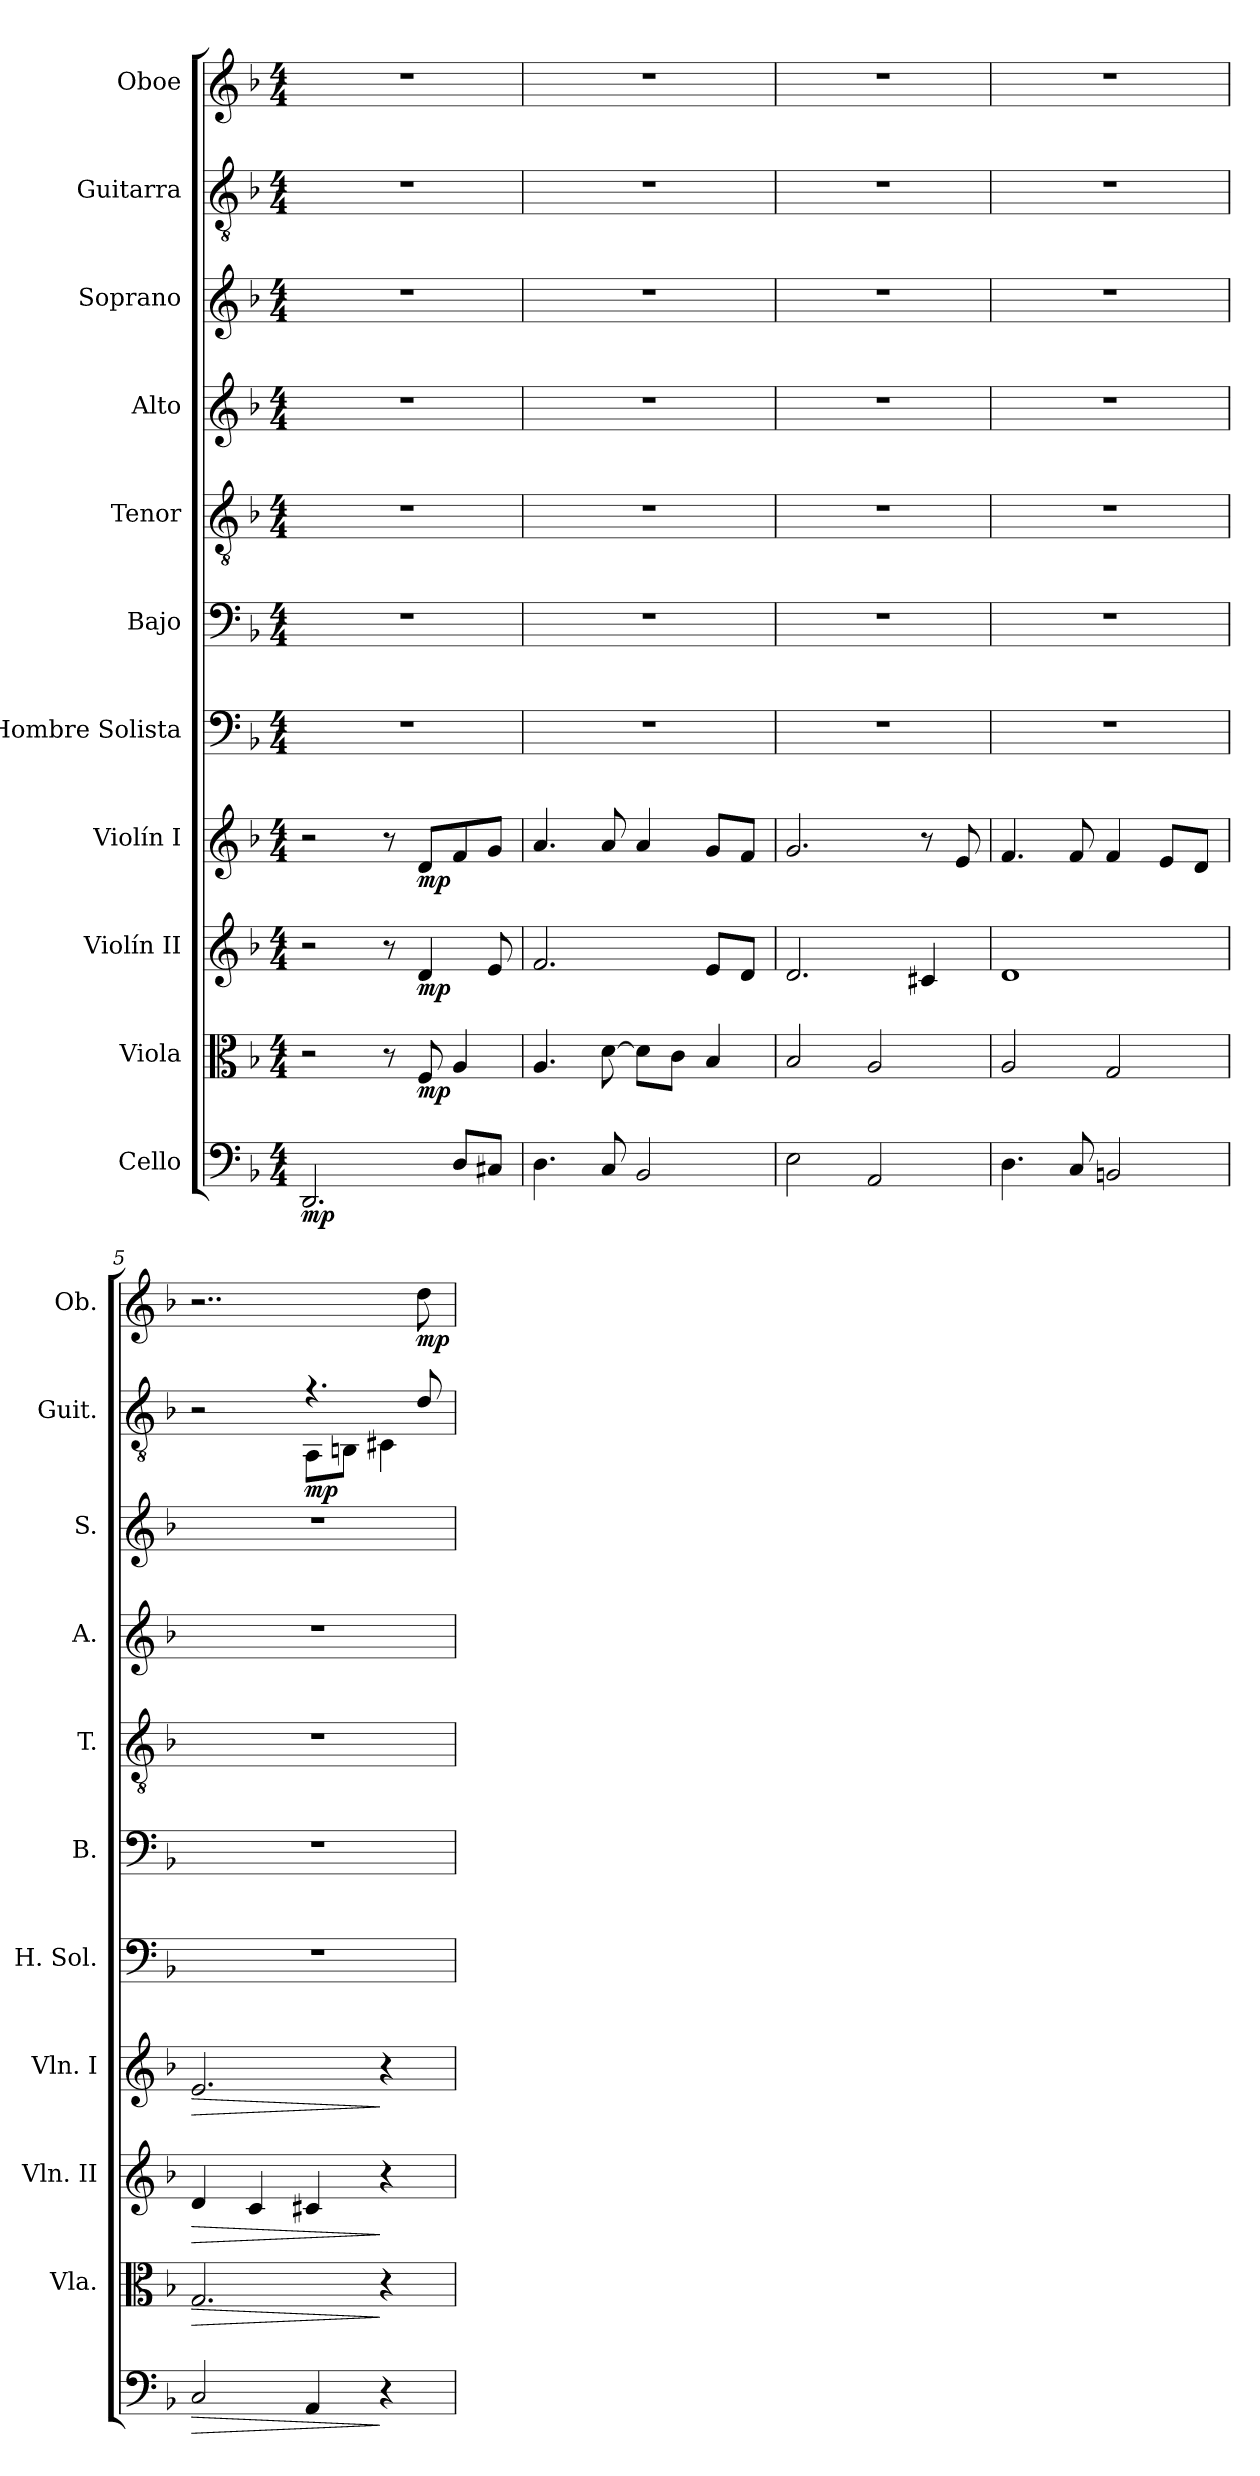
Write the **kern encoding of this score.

**kern	**dynam	**kern	**dynam	**kern	**dynam	**kern	**dynam	**kern	**kern	**kern	**kern	**kern	**kern	**dynam	**kern	**dynam
*part11	*part11	*part10	*part10	*part9	*part9	*part8	*part8	*part7	*part6	*part5	*part4	*part3	*part2	*part2	*part1	*part1
*staff11	*staff11	*staff10	*staff10	*staff9	*staff9	*staff8	*staff8	*staff7	*staff6	*staff5	*staff4	*staff3	*staff2	*staff2	*staff1	*staff1
*I"Cello	*	*I"Viola	*	*I"Violín II	*	*I"Violín I	*	*I"Hombre Solista	*I"Bajo	*I"Tenor	*I"Alto	*I"Soprano	*I"Guitarra	*	*I"Oboe	*
*	*	*I'Vla.	*	*I'Vln. II	*	*I'Vln. I	*	*I'H. Sol.	*I'B.	*I'T.	*I'A.	*I'S.	*I'Guit.	*	*I'Ob.	*
*clefF4	*	*clefC3	*	*clefG2	*	*clefG2	*	*clefF4	*clefF4	*clefGv2	*clefG2	*clefG2	*clefGv2	*	*clefG2	*
*k[b-]	*	*k[b-]	*	*k[b-]	*	*k[b-]	*	*k[b-]	*k[b-]	*k[b-]	*k[b-]	*k[b-]	*k[b-]	*	*k[b-]	*
*M4/4	*	*M4/4	*	*M4/4	*	*M4/4	*	*M4/4	*M4/4	*M4/4	*M4/4	*M4/4	*M4/4	*	*M4/4	*
*MM60	*	*MM60	*	*MM60	*	*MM60	*	*MM60	*MM60	*MM60	*MM60	*MM60	*MM60	*	*MM60	*
=1	=1	=1	=1	=1	=1	=1	=1	=1	=1	=1	=1	=1	=1	=1	=1	=1
!	!LO:DY:b	!	!	!	!	!	!	!	!	!	!	!	!	!	!	!
2.DD/	mp	2r	.	2r	.	2r	.	1r	1r	1r	1r	1r	1r	.	1r	.
.	.	8r	.	8r	.	8r	.	.	.	.	.	.	.	.	.	.
!	!	!	!LO:DY:b	!	!LO:DY:b	!	!LO:DY:b	!	!	!	!	!	!	!	!	!
.	.	8F/	mp	4d/	mp	8d/L	mp	.	.	.	.	.	.	.	.	.
8D/L	.	4A/	.	.	.	8f/	.	.	.	.	.	.	.	.	.	.
8C#X/J	.	.	.	8e/	.	8g/J	.	.	.	.	.	.	.	.	.	.
=2	=2	=2	=2	=2	=2	=2	=2	=2	=2	=2	=2	=2	=2	=2	=2	=2
4.D\	.	4.A/	.	2.f/	.	4.a/	.	1r	1r	1r	1r	1r	1r	.	1r	.
8C/	.	[8d\	.	.	.	8a/	.	.	.	.	.	.	.	.	.	.
2BB-/	.	8d\L]	.	.	.	4a/	.	.	.	.	.	.	.	.	.	.
.	.	8c\J	.	.	.	.	.	.	.	.	.	.	.	.	.	.
.	.	4B-/	.	8e/L	.	8g/L	.	.	.	.	.	.	.	.	.	.
.	.	.	.	8d/J	.	8f/J	.	.	.	.	.	.	.	.	.	.
=3	=3	=3	=3	=3	=3	=3	=3	=3	=3	=3	=3	=3	=3	=3	=3	=3
2E\	.	2B-/	.	2.d/	.	2.g/	.	1r	1r	1r	1r	1r	1r	.	1r	.
2AA/	.	2A/	.	.	.	.	.	.	.	.	.	.	.	.	.	.
.	.	.	.	4c#X/	.	8r	.	.	.	.	.	.	.	.	.	.
.	.	.	.	.	.	8e/	.	.	.	.	.	.	.	.	.	.
=4	=4	=4	=4	=4	=4	=4	=4	=4	=4	=4	=4	=4	=4	=4	=4	=4
4.D\	.	2A/	.	1d	.	4.f/	.	1r	1r	1r	1r	1r	1r	.	1r	.
8C/	.	.	.	.	.	8f/	.	.	.	.	.	.	.	.	.	.
2BBn/	.	2G/	.	.	.	4f/	.	.	.	.	.	.	.	.	.	.
.	.	.	.	.	.	8e/L	.	.	.	.	.	.	.	.	.	.
.	.	.	.	.	.	8d/J	.	.	.	.	.	.	.	.	.	.
=5	=5	=5	=5	=5	=5	=5	=5	=5	=5	=5	=5	=5	=5	=5	=5	=5
!	!LO:HP:b	!	!LO:HP:b	!	!LO:HP:b	!	!LO:HP:b	!	!	!	!	!	!	!	!	!
*	*	*	*	*	*	*	*	*	*	*	*	*	*^	*	*	*
2C/	>	2.G/	>	4d/	>	2.e/	>	1r	1r	1r	1r	1r	2r	2ryy	.	2..r	.
.	.	.	.	4c/	.	.	.	.	.	.	.	.	.	.	.	.	.
!	!	!	!	!	!	!	!	!	!	!	!	!	!	!	!LO:DY:b	!	!
4AA/	.	.	.	4c#X/	.	.	.	.	.	.	.	.	4.r	8AA\L	mp	.	.
.	.	.	.	.	.	.	.	.	.	.	.	.	.	8BBn\J	.	.	.
4r	]	4r	]	4r	]	4r	]	.	.	.	.	.	.	4C#X\	.	.	.
!	!	!	!	!	!	!	!	!	!	!	!	!	!	!	!	!	!LO:DY:b
.	.	.	.	.	.	.	.	.	.	.	.	.	8d/	.	.	8dd\	mp
*	*	*	*	*	*	*	*	*	*	*	*	*	*v	*v	*	*	*
=	=	=	=	=	=	=	=	=	=	=	=	=	=	=	=	=
*-	*-	*-	*-	*-	*-	*-	*-	*-	*-	*-	*-	*-	*-	*-	*-	*-
